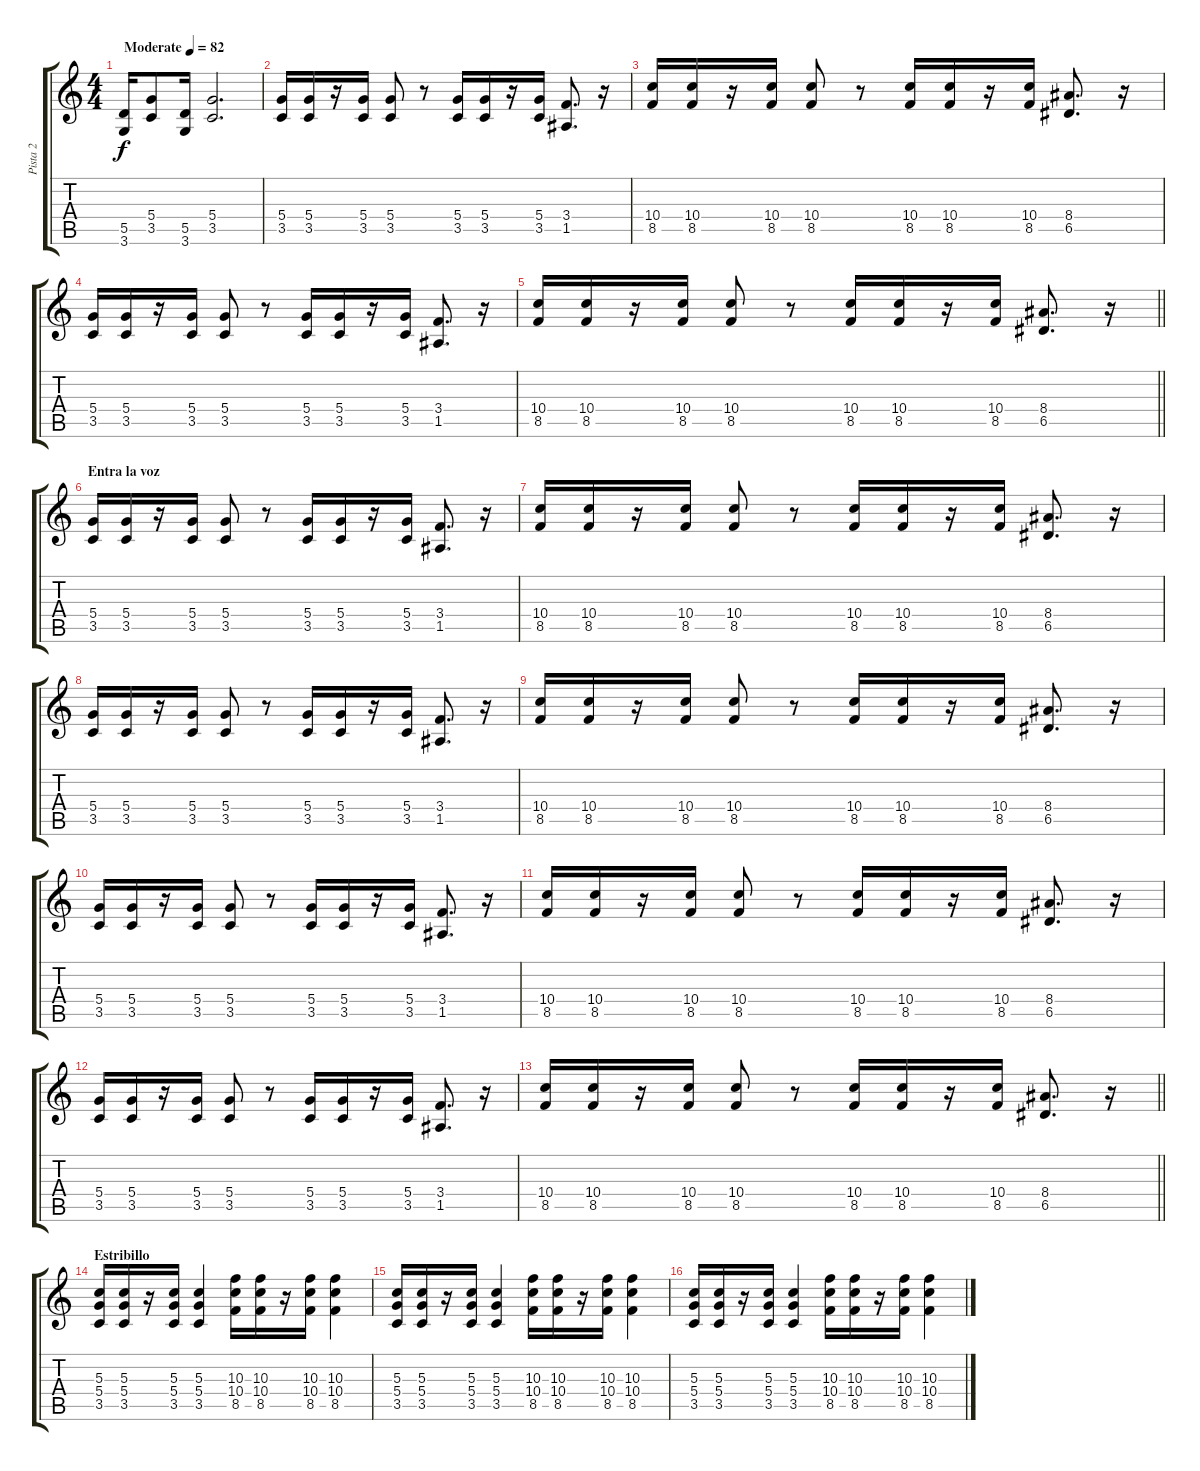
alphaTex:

\track ("Pista 2" "Pista 2") {instrument overdrivenguitar}
\staff {score tabs}
\tuning (E4 B3 G3 D3 A2 E2) {hide}
\ts (4 4)
\tempo (82 "Moderate")
\clef g2
\ks c
(5.5 3.6).16{dy f instrument overdrivenguitar} (5.4 3.5).8 (5.5 3.6).16 (5.4 3.5).2{d} |
(5.4 3.5).16 (5.4 3.5).16 r.16 (5.4 3.5).16 (5.4 3.5).8 r.8 (5.4 3.5).16 (5.4 3.5).16 r.16 (5.4 3.5).16 (3.4 1.5).8{d} r.16 |
(10.4 8.5).16 (10.4 8.5).16 r.16 (10.4 8.5).16 (10.4 8.5).8 r.8 (10.4 8.5).16 (10.4 8.5).16 r.16 (10.4 8.5).16 (8.4 6.5).8{d} r.16 |
(5.4 3.5).16 (5.4 3.5).16 r.16 (5.4 3.5).16 (5.4 3.5).8 r.8 (5.4 3.5).16 (5.4 3.5).16 r.16 (5.4 3.5).16 (3.4 1.5).8{d} r.16 |
\barLineRight lightlight
(10.4 8.5).16 (10.4 8.5).16 r.16 (10.4 8.5).16 (10.4 8.5).8 r.8 (10.4 8.5).16 (10.4 8.5).16 r.16 (10.4 8.5).16 (8.4 6.5).8{d} r.16 |
\section ("" "Entra la voz")
(5.4 3.5).16 (5.4 3.5).16 r.16 (5.4 3.5).16 (5.4 3.5).8 r.8 (5.4 3.5).16 (5.4 3.5).16 r.16 (5.4 3.5).16 (3.4 1.5).8{d} r.16 |
(10.4 8.5).16 (10.4 8.5).16 r.16 (10.4 8.5).16 (10.4 8.5).8 r.8 (10.4 8.5).16 (10.4 8.5).16 r.16 (10.4 8.5).16 (8.4 6.5).8{d} r.16 |
(5.4 3.5).16 (5.4 3.5).16 r.16 (5.4 3.5).16 (5.4 3.5).8 r.8 (5.4 3.5).16 (5.4 3.5).16 r.16 (5.4 3.5).16 (3.4 1.5).8{d} r.16 |
(10.4 8.5).16 (10.4 8.5).16 r.16 (10.4 8.5).16 (10.4 8.5).8 r.8 (10.4 8.5).16 (10.4 8.5).16 r.16 (10.4 8.5).16 (8.4 6.5).8{d} r.16 |
(5.4 3.5).16 (5.4 3.5).16 r.16 (5.4 3.5).16 (5.4 3.5).8 r.8 (5.4 3.5).16 (5.4 3.5).16 r.16 (5.4 3.5).16 (3.4 1.5).8{d} r.16 |
(10.4 8.5).16 (10.4 8.5).16 r.16 (10.4 8.5).16 (10.4 8.5).8 r.8 (10.4 8.5).16 (10.4 8.5).16 r.16 (10.4 8.5).16 (8.4 6.5).8{d} r.16 |
(5.4 3.5).16 (5.4 3.5).16 r.16 (5.4 3.5).16 (5.4 3.5).8 r.8 (5.4 3.5).16 (5.4 3.5).16 r.16 (5.4 3.5).16 (3.4 1.5).8{d} r.16 |
\barLineRight lightlight
(10.4 8.5).16 (10.4 8.5).16 r.16 (10.4 8.5).16 (10.4 8.5).8 r.8 (10.4 8.5).16 (10.4 8.5).16 r.16 (10.4 8.5).16 (8.4 6.5).8{d} r.16 |
\section ("" "Estribillo")
(5.3 5.4 3.5).16 (5.3 5.4 3.5).16 r.16 (5.3 5.4 3.5).16 (5.3 5.4 3.5).4 (10.3 10.4 8.5).16 (10.3 10.4 8.5).16 r.16 (10.3 10.4 8.5).16 (10.3 10.4 8.5).4 |
(5.3 5.4 3.5).16 (5.3 5.4 3.5).16 r.16 (5.3 5.4 3.5).16 (5.3 5.4 3.5).4 (10.3 10.4 8.5).16 (10.3 10.4 8.5).16 r.16 (10.3 10.4 8.5).16 (10.3 10.4 8.5).4 |
(5.3 5.4 3.5).16 (5.3 5.4 3.5).16 r.16 (5.3 5.4 3.5).16 (5.3 5.4 3.5).4 (10.3 10.4 8.5).16 (10.3 10.4 8.5).16 r.16 (10.3 10.4 8.5).16 (10.3 10.4 8.5).4
